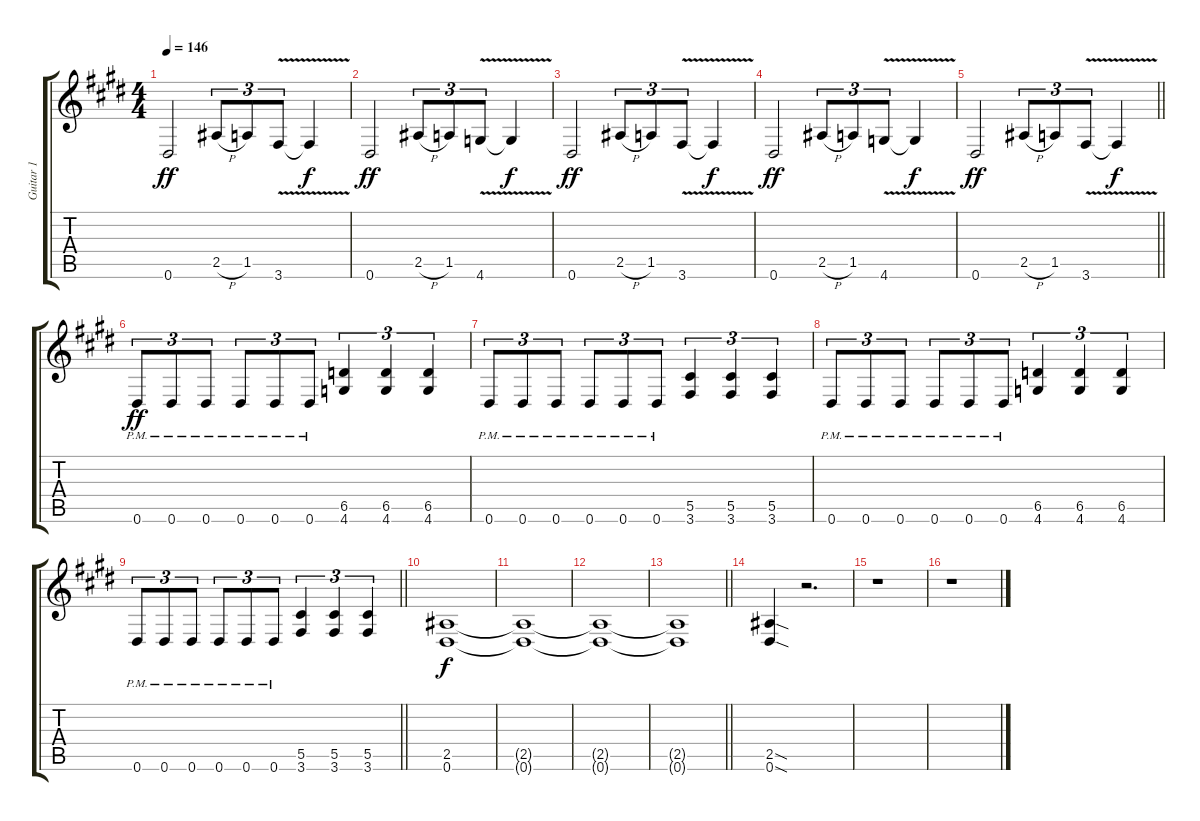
\track ("Guitar 1" "Guitar 1") {instrument distortionguitar}
\staff {score tabs}
\tuning (Eb4 Bb3 Gb3 Db3 Ab2 Eb2) {hide}
\ts (4 4)
\tempo 146
\clef g2
\ks c#minor
0.6.2{dy ff} 2.5{h}.8{tu (3 2)} 1.5.8{tu (3 2)} 3.6{v}.8{tu (3 2)} 3.6{t}.4{dy f} |
0.6.2{dy ff} 2.5{h}.8{tu (3 2)} 1.5.8{tu (3 2)} 4.6{v}.8{tu (3 2)} 4.6{t}.4{dy f} |
0.6.2{dy ff} 2.5{h}.8{tu (3 2)} 1.5.8{tu (3 2)} 3.6{v}.8{tu (3 2)} 3.6{t}.4{dy f} |
0.6.2{dy ff} 2.5{h}.8{tu (3 2)} 1.5.8{tu (3 2)} 4.6{v}.8{tu (3 2)} 4.6{t}.4{dy f} |
\barLineRight lightlight
0.6.2{dy ff} 2.5{h}.8{tu (3 2)} 1.5.8{tu (3 2)} 3.6{v}.8{tu (3 2)} 3.6{t}.4{dy f} |
0.6{pm}.8{tu (3 2) dy ff} 0.6{pm}.8{tu (3 2)} 0.6{pm}.8{tu (3 2)} 0.6{pm}.8{tu (3 2)} 0.6{pm}.8{tu (3 2)} 0.6{pm}.8{tu (3 2)} (6.5 4.6).4{tu (3 2)} (6.5 4.6).4{tu (3 2)} (6.5 4.6).4{tu (3 2)} |
0.6{pm}.8{tu (3 2)} 0.6{pm}.8{tu (3 2)} 0.6{pm}.8{tu (3 2)} 0.6{pm}.8{tu (3 2)} 0.6{pm}.8{tu (3 2)} 0.6{pm}.8{tu (3 2)} (5.5 3.6).4{tu (3 2)} (5.5 3.6).4{tu (3 2)} (5.5 3.6).4{tu (3 2)} |
0.6{pm}.8{tu (3 2)} 0.6{pm}.8{tu (3 2)} 0.6{pm}.8{tu (3 2)} 0.6{pm}.8{tu (3 2)} 0.6{pm}.8{tu (3 2)} 0.6{pm}.8{tu (3 2)} (6.5 4.6).4{tu (3 2)} (6.5 4.6).4{tu (3 2)} (6.5 4.6).4{tu (3 2)} |
\barLineRight lightlight
0.6{pm}.8{tu (3 2)} 0.6{pm}.8{tu (3 2)} 0.6{pm}.8{tu (3 2)} 0.6{pm}.8{tu (3 2)} 0.6{pm}.8{tu (3 2)} 0.6{pm}.8{tu (3 2)} (5.5 3.6).4{tu (3 2)} (5.5 3.6).4{tu (3 2)} (5.5 3.6).4{tu (3 2)} |
(2.5 0.6).1{dy f} |
(2.5{t} 0.6{t}).1 |
(2.5{t} 0.6{t}).1 |
\barLineRight lightlight
(2.5{t} 0.6{t}).1 |
(2.5{sod} 0.6{sod}).4 r.2{d} |
r.1 |
r.1
